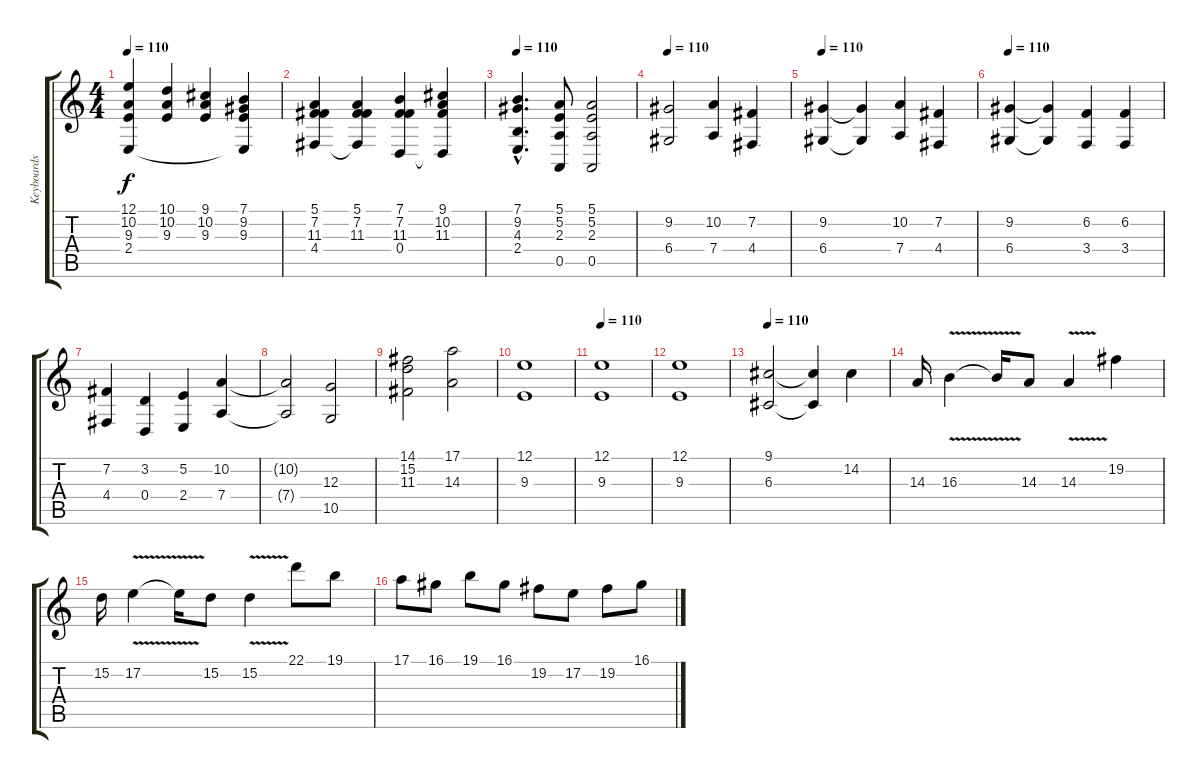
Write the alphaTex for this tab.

\track ("Keyboards" "Keyboards") {instrument brightacousticpiano}
\staff {score tabs}
\tuning (E4 B3 G3 D3 A2 E2) {hide}
\ts (4 4)
\tempo 110
\clef g2
\ks c
(12.1 10.2 9.3 2.4).4{dy f} (10.1 10.2 9.3).4 (9.1 10.2 9.3).4 (7.1 9.2 9.3 2.4{t}).4 |
(5.1 7.2 11.3 4.4).4 (5.1 7.2 11.3 4.4{t}).4 (7.1 7.2 11.3 0.4).4 (9.1 10.2 11.3 0.4{t}).4 |
\tempo 110
(7.1{hac} 9.2{hac} 4.3{hac} 2.4{hac}).4{d} (5.1 5.2 2.3 0.5).8 (5.1 5.2 2.3 0.5).2 |
\tempo 110
(9.2 6.4).2{volume 10 instrument stringensemble1} (10.2 7.4).4 (7.2 4.4).4 |
\tempo 110
(9.2 6.4).4{volume 10 instrument stringensemble1} (9.2{t} 6.4{t}).4 (10.2 7.4).4 (7.2 4.4).4 |
\tempo 110
(9.2 6.4).4{volume 10 instrument stringensemble1} (9.2{t} 6.4{t}).4 (6.2 3.4).4 (6.2 3.4).4 |
(7.2 4.4).4 (3.2 0.4).4 (5.2 2.4).4 (10.2 7.4).4 |
(10.2{t} 7.4{t}).2 (12.3 10.5).2 |
(14.1 15.2 11.3).2{instrument stringensemble1} (17.1 14.3).2 |
(12.1 9.3).1 |
\tempo 110
(12.1 9.3).1 |
(12.1 9.3).1 |
\tempo 110
(9.1 6.3).2{volume 12 instrument stringensemble1} (9.1{t} 6.3{t}).4 14.2.4 |
14.3.16 16.3{v}.4 16.3{t}.16 14.3.8 14.3{v}.4 19.2.4 |
15.2.16 17.2{v}.4 17.2{t}.16 15.2.8 15.2{v}.4 22.1.8 19.1.8 |
17.1.8 16.1.8 19.1.8 16.1.8 19.2.8 17.2.8 19.2.8 16.1.8
